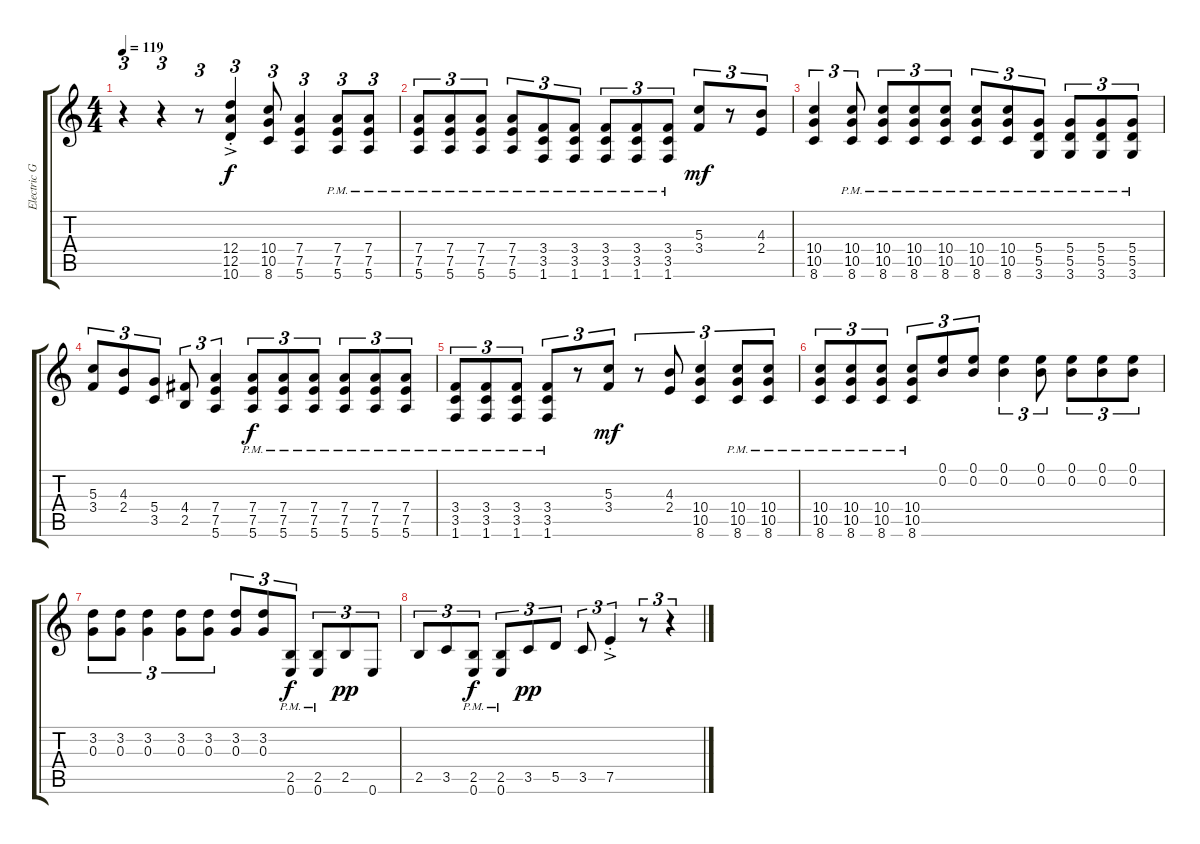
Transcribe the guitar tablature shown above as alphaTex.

\track ("Electric Guitar 2" "Electric G") {instrument distortionguitar}
\staff {score tabs}
\tuning (E4 B3 G3 D3 A2 E2) {hide}
\ts (4 4)
\tempo 119
\clef g2
\ks c
r.4{tu (3 2) dy pp} r.4{tu (3 2)} r.8{tu (3 2)} (12.4{ac st} 12.5{ac st} 10.6{ac st}).4{tu (3 2) dy f} (10.4 10.5 8.6).8{tu (3 2)} (7.4 7.5 5.6).4{tu (3 2)} (7.4{pm} 7.5{pm} 5.6{pm}).8{tu (3 2)} (7.4{pm} 7.5{pm} 5.6{pm}).8{tu (3 2)} |
(7.4{pm} 7.5{pm} 5.6{pm}).8{tu (3 2)} (7.4{pm} 7.5{pm} 5.6{pm}).8{tu (3 2)} (7.4{pm} 7.5{pm} 5.6{pm}).8{tu (3 2)} (7.4{pm} 7.5{pm} 5.6{pm}).8{tu (3 2)} (3.4{pm} 3.5{pm} 1.6{pm}).8{tu (3 2)} (3.4{pm} 3.5{pm} 1.6{pm}).8{tu (3 2)} (3.4{pm} 3.5{pm} 1.6{pm}).8{tu (3 2)} (3.4{pm} 3.5{pm} 1.6{pm}).8{tu (3 2)} (3.4{pm} 3.5{pm} 1.6{pm}).8{tu (3 2)} (5.3 3.4).8{tu (3 2) dy mf} r.8{tu (3 2)} (4.3 2.4).8{tu (3 2)} |
(10.4 10.5 8.6).4{tu (3 2)} (10.4{pm} 10.5{pm} 8.6{pm}).8{tu (3 2)} (10.4{pm} 10.5{pm} 8.6{pm}).8{tu (3 2)} (10.4{pm} 10.5{pm} 8.6{pm}).8{tu (3 2)} (10.4{pm} 10.5{pm} 8.6{pm}).8{tu (3 2)} (10.4{pm} 10.5{pm} 8.6{pm}).8{tu (3 2)} (10.4{pm} 10.5{pm} 8.6{pm}).8{tu (3 2)} (5.4{pm} 5.5{pm} 3.6{pm}).8{tu (3 2)} (5.4{pm} 5.5{pm} 3.6{pm}).8{tu (3 2)} (5.4{pm} 5.5{pm} 3.6{pm}).8{tu (3 2)} (5.4{pm} 5.5{pm} 3.6{pm}).8{tu (3 2)} |
(5.3 3.4).8{tu (3 2)} (4.3 2.4).8{tu (3 2)} (5.4 3.5).8{tu (3 2)} (4.4 2.5).8{tu (3 2)} (7.4 7.5 5.6).4{tu (3 2)} (7.4{pm} 7.5{pm} 5.6{pm}).8{tu (3 2) dy f} (7.4{pm} 7.5{pm} 5.6{pm}).8{tu (3 2)} (7.4{pm} 7.5{pm} 5.6{pm}).8{tu (3 2)} (7.4{pm} 7.5{pm} 5.6{pm}).8{tu (3 2)} (7.4{pm} 7.5{pm} 5.6{pm}).8{tu (3 2)} (7.4{pm} 7.5{pm} 5.6{pm}).8{tu (3 2)} |
(3.4{pm} 3.5{pm} 1.6{pm}).8{tu (3 2)} (3.4{pm} 3.5{pm} 1.6{pm}).8{tu (3 2)} (3.4{pm} 3.5{pm} 1.6{pm}).8{tu (3 2)} (3.4{pm} 3.5{pm} 1.6{pm}).8{tu (3 2)} r.8{tu (3 2)} (5.3 3.4).8{tu (3 2) dy mf} r.8{tu (3 2)} (4.3 2.4).8{tu (3 2)} (10.4 10.5 8.6).4{tu (3 2)} (10.4{pm} 10.5{pm} 8.6{pm}).8{tu (3 2)} (10.4{pm} 10.5{pm} 8.6{pm}).8{tu (3 2)} |
(10.4{pm} 10.5{pm} 8.6{pm}).8{tu (3 2)} (10.4{pm} 10.5{pm} 8.6{pm}).8{tu (3 2)} (10.4{pm} 10.5{pm} 8.6{pm}).8{tu (3 2)} (10.4{pm} 10.5{pm} 8.6{pm}).8{tu (3 2)} (0.1 0.2).8{tu (3 2)} (0.1 0.2).8{tu (3 2)} (0.1 0.2).4{tu (3 2)} (0.1 0.2).8{tu (3 2)} (0.1 0.2).8{tu (3 2)} (0.1 0.2).8{tu (3 2)} (0.1 0.2).8{tu (3 2)} |
(3.2 0.3).8{tu (3 2)} (3.2 0.3).8{tu (3 2)} (3.2 0.3).4{tu (3 2)} (3.2 0.3).8{tu (3 2)} (3.2 0.3).8{tu (3 2)} (3.2 0.3).8{tu (3 2)} (3.2 0.3).8{tu (3 2)} (2.5{pm} 0.6{pm}).8{tu (3 2) dy f} (2.5{pm} 0.6{pm}).8{tu (3 2)} 2.5.8{tu (3 2) dy pp} 0.6.8{tu (3 2)} |
2.5.8{tu (3 2)} 3.5.8{tu (3 2)} (2.5{pm} 0.6{pm}).8{tu (3 2) dy f} (2.5{pm} 0.6{pm}).8{tu (3 2)} 3.5.8{tu (3 2) dy pp} 5.5.8{tu (3 2)} 3.5.8{tu (3 2)} 7.5{ac st}.4{tu (3 2)} r.8{tu (3 2)} r.4{tu (3 2)}
